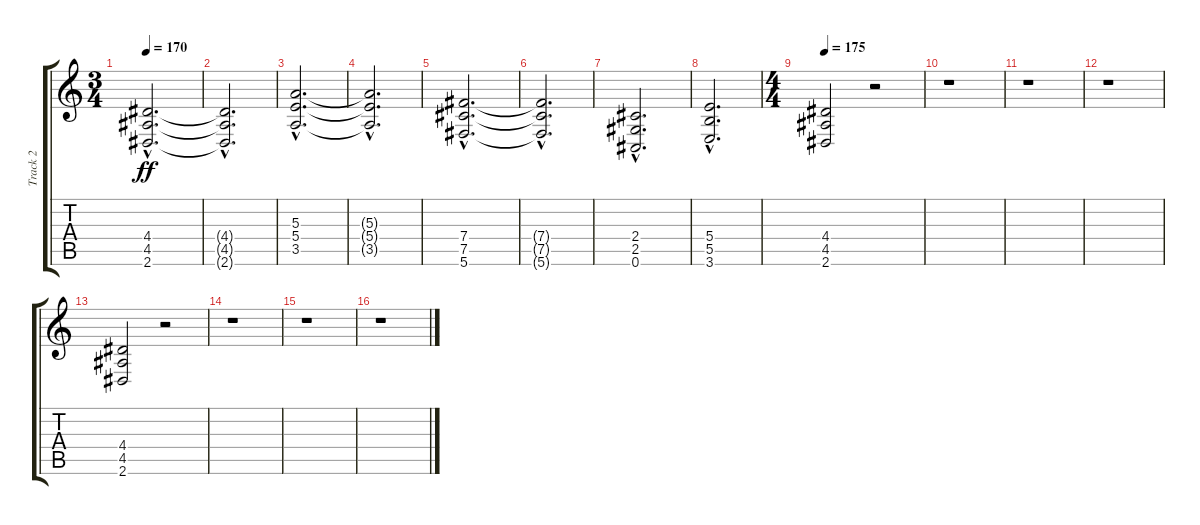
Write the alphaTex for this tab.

\track ("Track 2" "Track 2") {instrument distortionguitar}
\staff {score tabs}
\tuning (Db4 Ab3 E3 B2 Gb2 Db2) {hide}
\ts (3 4)
\tempo 170
\clef g2
\ks c
(4.4{hac} 4.5{hac} 2.6{hac}).2{d dy ff instrument distortionguitar} |
(4.4{hac t} 4.5{hac t} 2.6{hac t}).2{d} |
(5.3{hac} 5.4{hac} 3.5{hac}).2{d} |
(5.3{hac t} 5.4{hac t} 3.5{hac t}).2{d} |
(7.4{hac} 7.5{hac} 5.6{hac}).2{d} |
(7.4{hac t} 7.5{hac t} 5.6{hac t}).2{d} |
(2.4{hac} 2.5{hac} 0.6{hac}).2{d} |
(5.4{hac} 5.5{hac} 3.6{hac}).2{d} |
\ts (4 4)
\tempo 175
(4.4 4.5 2.6).2 r.2 |
r.1 |
r.1 |
r.1 |
(4.4 4.5 2.6).2 r.2 |
r.1 |
r.1 |
r.1
